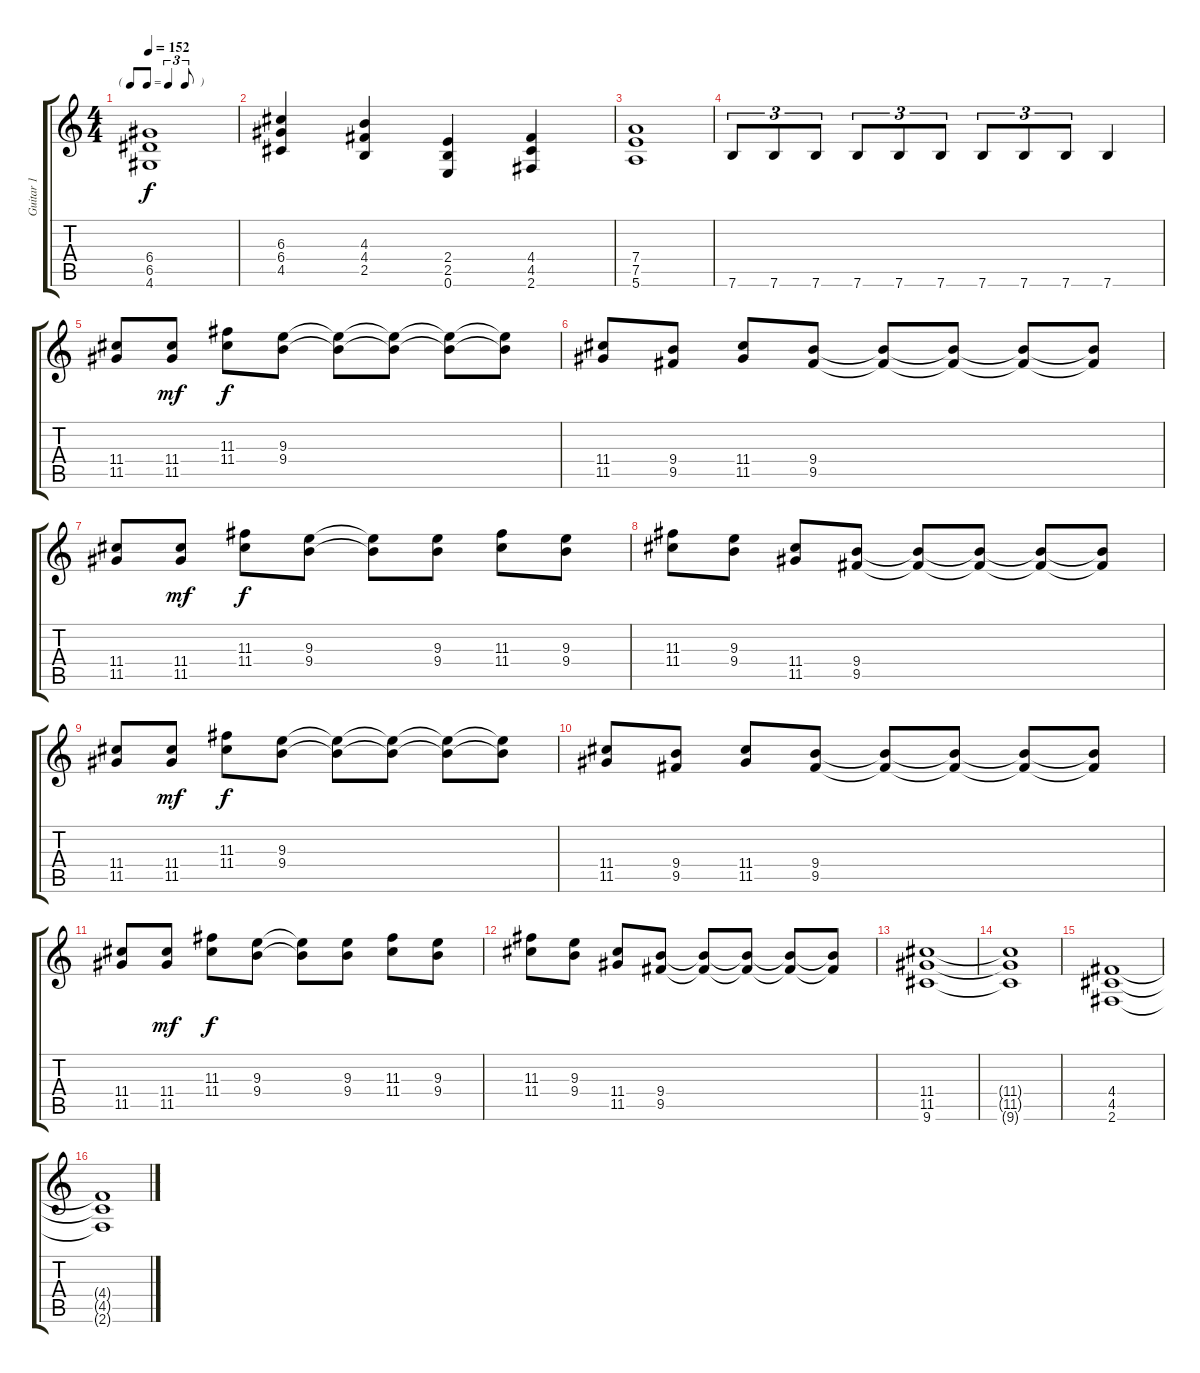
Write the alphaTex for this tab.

\track ("Guitar 1" "Guitar 1") {instrument overdrivenguitar}
\staff {score tabs}
\tuning (E4 B3 G3 D3 A2 E2) {hide}
\ts (4 4)
\tf triplet8th
\tempo 152
\clef g2
\ks c
(6.4 6.5 4.6).1{dy f} |
(6.3 6.4 4.5).4 (4.3 4.4 2.5).4 (2.4 2.5 0.6).4 (4.4 4.5 2.6).4 |
(7.4 7.5 5.6).1 |
7.6.8{tu (3 2)} 7.6.8{tu (3 2)} 7.6.8{tu (3 2)} 7.6.8{tu (3 2)} 7.6.8{tu (3 2)} 7.6.8{tu (3 2)} 7.6.8{tu (3 2)} 7.6.8{tu (3 2)} 7.6.8{tu (3 2)} 7.6.4 |
(11.4 11.5).8 (11.4 11.5).8{dy mf} (11.3 11.4).8{dy f} (9.3 9.4).8 (9.3{t} 9.4{t}).8 (9.3{t} 9.4{t}).8 (9.3{t} 9.4{t}).8 (9.3{t} 9.4{t}).8 |
(11.4 11.5).8 (9.4 9.5).8 (11.4 11.5).8 (9.4 9.5).8 (9.4{t} 9.5{t}).8 (9.4{t} 9.5{t}).8 (9.4{t} 9.5{t}).8 (9.4{t} 9.5{t}).8 |
(11.4 11.5).8 (11.4 11.5).8{dy mf} (11.3 11.4).8{dy f} (9.3 9.4).8 (9.3{t} 9.4{t}).8 (9.3 9.4).8 (11.3 11.4).8 (9.3 9.4).8 |
(11.3 11.4).8 (9.3 9.4).8 (11.4 11.5).8 (9.4 9.5).8 (9.4{t} 9.5{t}).8 (9.4{t} 9.5{t}).8 (9.4{t} 9.5{t}).8 (9.4{t} 9.5{t}).8 |
(11.4 11.5).8 (11.4 11.5).8{dy mf} (11.3 11.4).8{dy f} (9.3 9.4).8 (9.3{t} 9.4{t}).8 (9.3{t} 9.4{t}).8 (9.3{t} 9.4{t}).8 (9.3{t} 9.4{t}).8 |
(11.4 11.5).8 (9.4 9.5).8 (11.4 11.5).8 (9.4 9.5).8 (9.4{t} 9.5{t}).8 (9.4{t} 9.5{t}).8 (9.4{t} 9.5{t}).8 (9.4{t} 9.5{t}).8 |
(11.4 11.5).8 (11.4 11.5).8{dy mf} (11.3 11.4).8{dy f} (9.3 9.4).8 (9.3{t} 9.4{t}).8 (9.3 9.4).8 (11.3 11.4).8 (9.3 9.4).8 |
(11.3 11.4).8 (9.3 9.4).8 (11.4 11.5).8 (9.4 9.5).8 (9.4{t} 9.5{t}).8 (9.4{t} 9.5{t}).8 (9.4{t} 9.5{t}).8 (9.4{t} 9.5{t}).8 |
(11.4 11.5 9.6).1 |
(11.4{t} 11.5{t} 9.6{t}).1 |
(4.4 4.5 2.6).1 |
(4.4{t} 4.5{t} 2.6{t}).1
